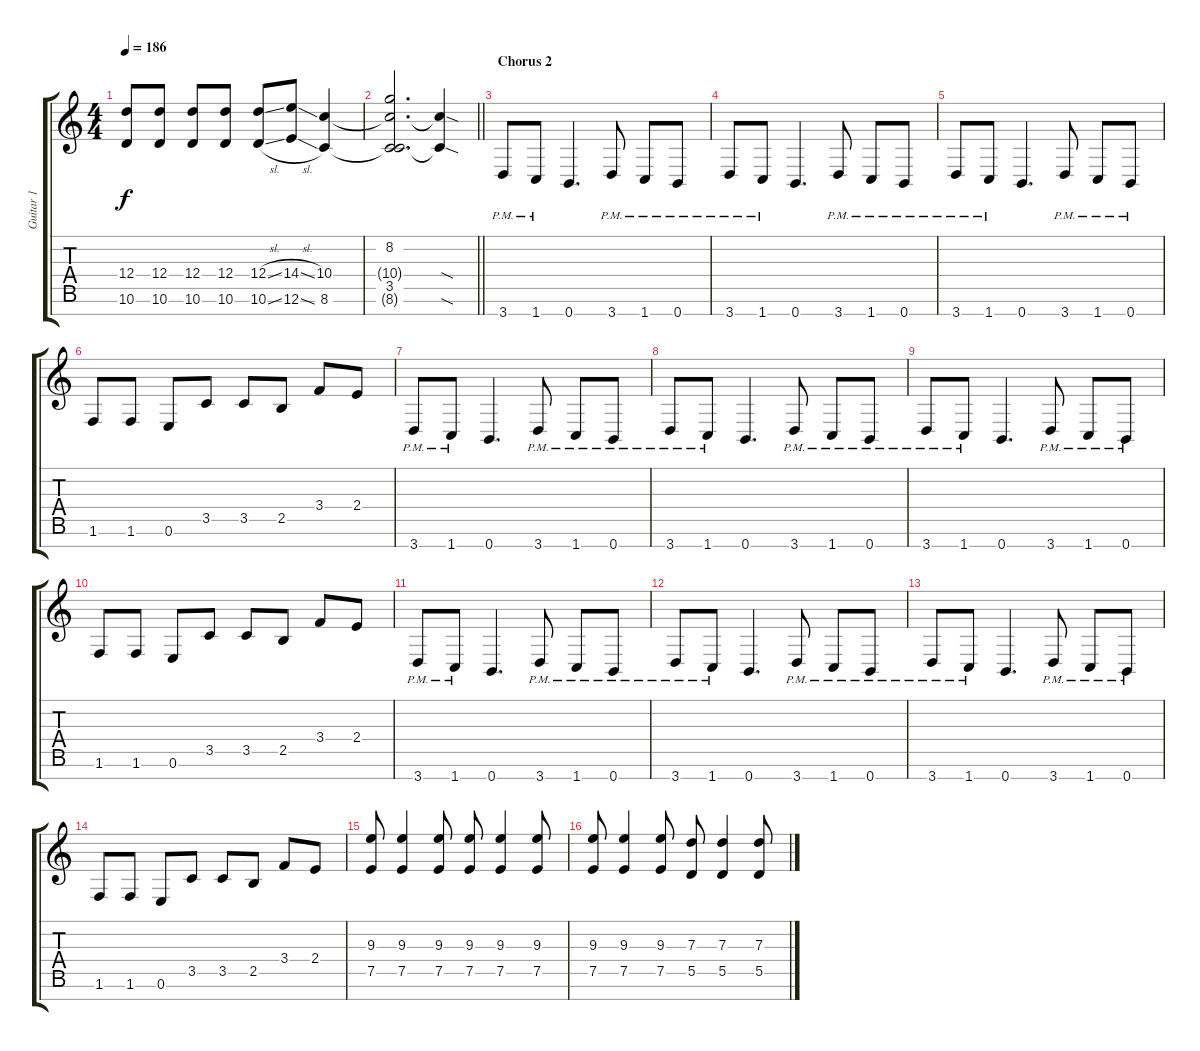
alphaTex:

\track ("Guitar 1" "Guitar 1") {instrument distortionguitar}
\staff {score tabs}
\tuning (E4 B3 G3 D3 A2 E2 B1) {hide}
\ts (4 4)
\tempo 186
\clef g2
\ks c
(12.4 10.6).8{dy f} (12.4 10.6).8 (12.4 10.6).8 (12.4 10.6).8 (12.4{sl} 10.6{sl}).8 (14.4{sl} 12.6{sl}).8 (10.4 8.6).4 |
\barLineRight lightlight
(8.2 10.4{t} 3.5{t} 8.6{t}).2{d} (10.4{sod t} 8.6{sod t}).4 |
\section ("" "Chorus 2")
3.7{pm}.8 1.7{pm}.8 0.7.4{d} 3.7{pm}.8 1.7{pm}.8 0.7{pm}.8 |
3.7{pm}.8 1.7{pm}.8 0.7.4{d} 3.7{pm}.8 1.7{pm}.8 0.7{pm}.8 |
3.7{pm}.8 1.7{pm}.8 0.7.4{d} 3.7{pm}.8 1.7{pm}.8 0.7{pm}.8 |
1.6.8 1.6.8 0.6.8 3.5.8 3.5.8 2.5.8 3.4.8 2.4.8 |
3.7{pm}.8 1.7{pm}.8 0.7.4{d} 3.7{pm}.8 1.7{pm}.8 0.7{pm}.8 |
3.7{pm}.8 1.7{pm}.8 0.7.4{d} 3.7{pm}.8 1.7{pm}.8 0.7{pm}.8 |
3.7{pm}.8 1.7{pm}.8 0.7.4{d} 3.7{pm}.8 1.7{pm}.8 0.7{pm}.8 |
1.6.8 1.6.8 0.6.8 3.5.8 3.5.8 2.5.8 3.4.8 2.4.8 |
3.7{pm}.8 1.7{pm}.8 0.7.4{d} 3.7{pm}.8 1.7{pm}.8 0.7{pm}.8 |
3.7{pm}.8 1.7{pm}.8 0.7.4{d} 3.7{pm}.8 1.7{pm}.8 0.7{pm}.8 |
3.7{pm}.8 1.7{pm}.8 0.7.4{d} 3.7{pm}.8 1.7{pm}.8 0.7{pm}.8 |
1.6.8 1.6.8 0.6.8 3.5.8 3.5.8 2.5.8 3.4.8 2.4.8 |
(9.3 7.5).8 (9.3 7.5).4 (9.3 7.5).8 (9.3 7.5).8 (9.3 7.5).4 (9.3 7.5).8 |
(9.3 7.5).8 (9.3 7.5).4 (9.3 7.5).8 (7.3 5.5).8 (7.3 5.5).4 (7.3 5.5).8
